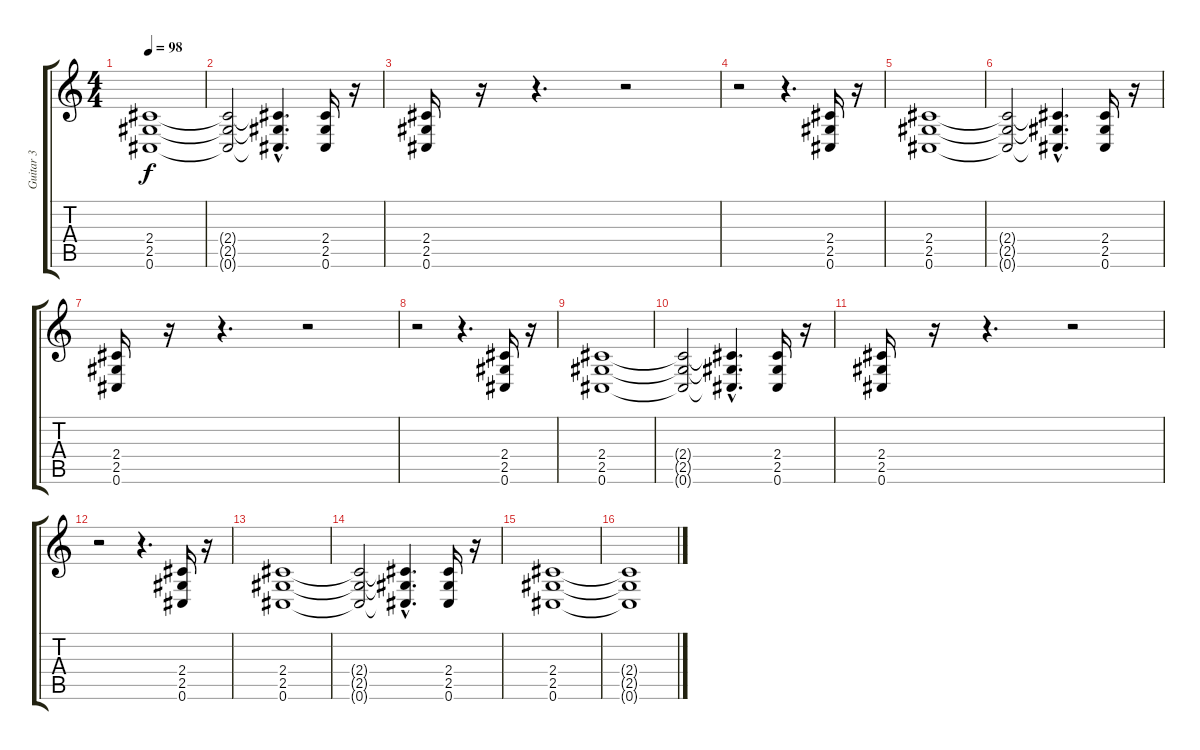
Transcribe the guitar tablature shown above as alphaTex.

\track ("Guitar 3" "Guitar 3") {instrument distortionguitar}
\staff {score tabs}
\tuning (Db4 Ab3 E3 B2 Gb2 Db2) {hide}
\ts (4 4)
\tempo 98
\clef g2
\ks c
(2.4 2.5 0.6).1{dy f} |
(2.4{t} 2.5{t} 0.6{t}).2 (2.4{hac t} 2.5{hac t} 0.6{hac t}).4{d} (2.4 2.5 0.6).16 r.16 |
(2.4 2.5 0.6).16 r.16 r.4{d} r.2 |
r.2 r.4{d} (2.4 2.5 0.6).16 r.16 |
(2.4 2.5 0.6).1 |
(2.4{t} 2.5{t} 0.6{t}).2 (2.4{hac t} 2.5{hac t} 0.6{hac t}).4{d} (2.4 2.5 0.6).16 r.16 |
(2.4 2.5 0.6).16 r.16 r.4{d} r.2 |
r.2 r.4{d} (2.4 2.5 0.6).16 r.16 |
(2.4 2.5 0.6).1 |
(2.4{t} 2.5{t} 0.6{t}).2 (2.4{hac t} 2.5{hac t} 0.6{hac t}).4{d} (2.4 2.5 0.6).16 r.16 |
(2.4 2.5 0.6).16 r.16 r.4{d} r.2 |
r.2 r.4{d} (2.4 2.5 0.6).16 r.16 |
(2.4 2.5 0.6).1 |
(2.4{t} 2.5{t} 0.6{t}).2 (2.4{hac t} 2.5{hac t} 0.6{hac t}).4{d} (2.4 2.5 0.6).16 r.16 |
(2.4 2.5 0.6).1 |
(2.4{t} 2.5{t} 0.6{t}).1
